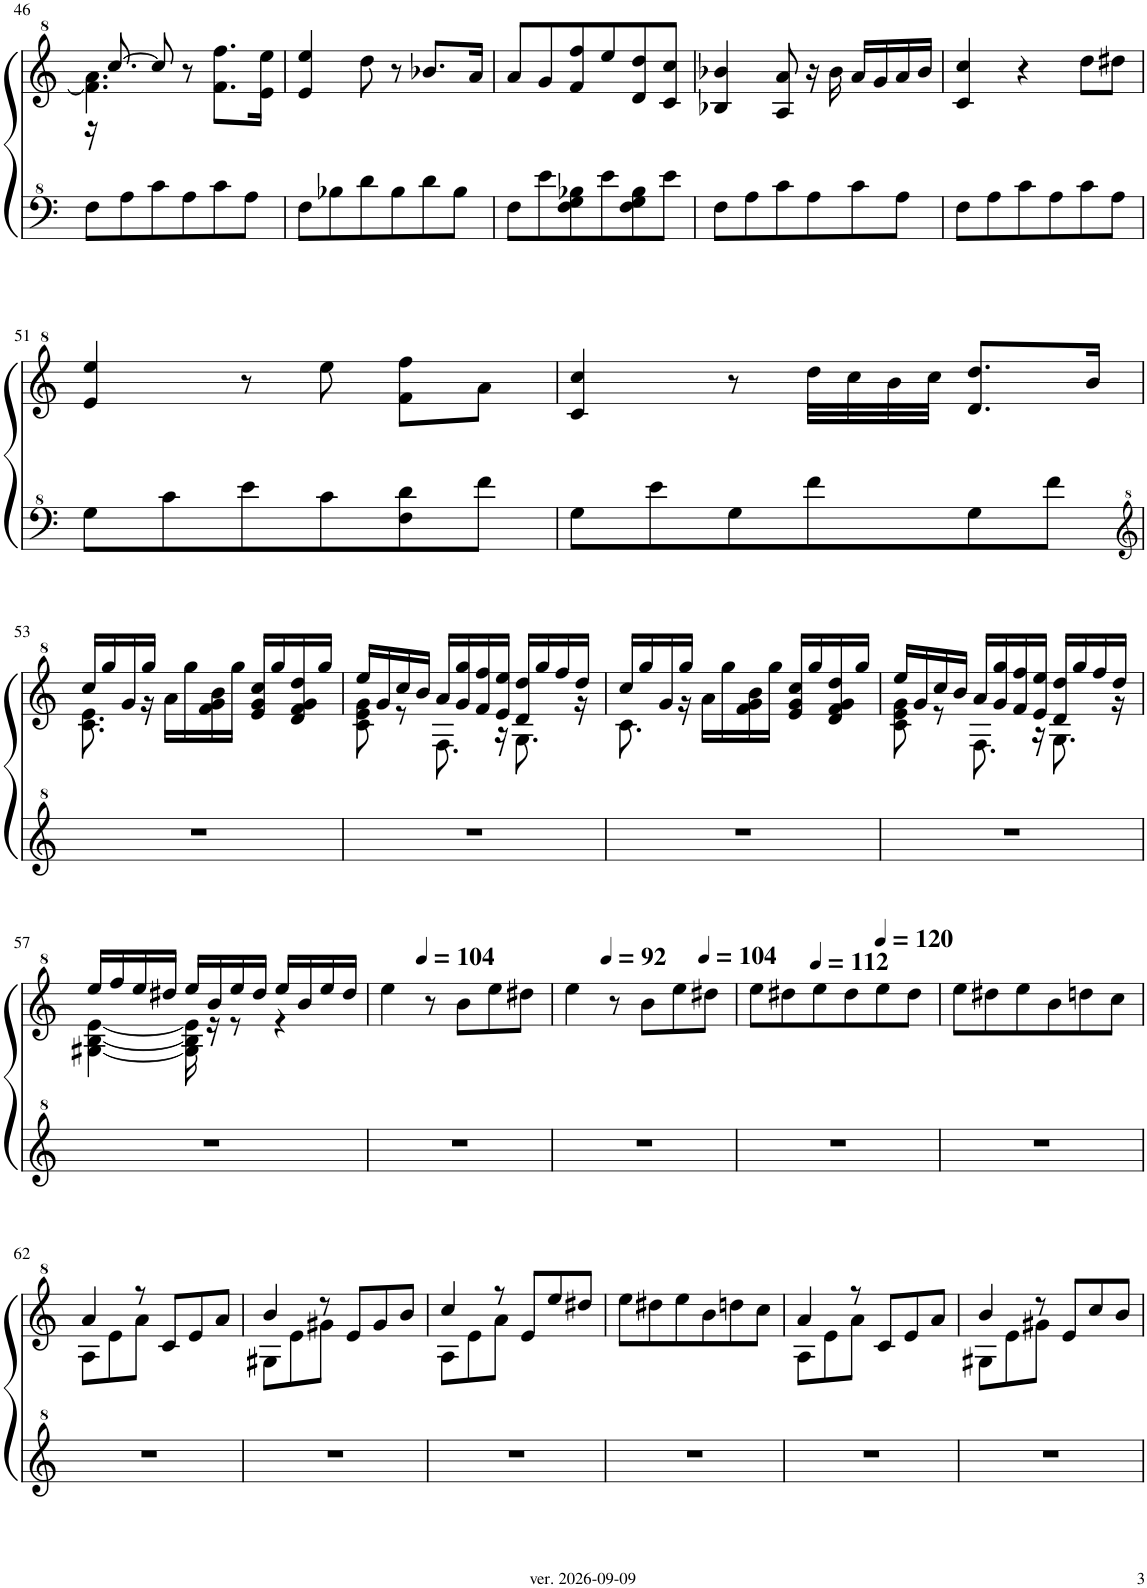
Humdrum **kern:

**kern	**kern
*part1	*part1
*staff2	*staff1
*I"パンフルート	*
!!LO:PB:g=z
*clefF^4	*clefG^2
*k[]	*k[]
*M3/4	*M3/4
=46	=46
*	*^
8f\L	4.ff\] 4.aa\	16r
.	.	[8.ccc/
8a\	.	.
8cc\	.	8ccc/]
8a\	8r	4.ryy
8cc\	8.ff\ 8.fff\L	.
8a\J	.	.
.	16ee\ 16eee\Jk	.
*	*v	*v
=47	=47
8f\L	4ee/ 4eee/
8b-X\	.
8dd\	8ddd\
8b-\	8r
8dd\	8.bb-X/L
8b-\J	.
.	16aa/Jk
=48	=48
8f\L	8aa/L
8ee\	8gg/
8f\ 8g\ 8b-X\	8ff/ 8fff/
8ee\	8eee/
8f\ 8g\ 8b-\	8dd/ 8ddd/
8ee\J	8cc/ 8ccc/J
=49	=49
8f\L	4b-X/ 4bb-X/
8a\	.
8cc\	8a/ 8aa/
8a\	16r
.	16bb-\
8cc\	16aa/LL
.	16gg/
8a\J	16aa/
.	16bb-/JJ
=50	=50
8f\L	4cc/ 4ccc/
8a\	.
8cc\	4r
8a\	.
8cc\	8ddd\L
8a\J	8ddd#X\J
!!LO:LB:g=z
=51	=51
8g\L	4ee/ 4eee/
8cc\	.
8ee\	8r
8cc\	8eee\
8f\ 8dd\	8ff\ 8fff\L
8ff\J	8aa\J
=52	=52
8g\L	4cc/ 4ccc/
8ee\	.
8g\	8r
8ff\	32ddd\LLL
.	32ccc\
.	32bb\
.	32ccc\JJJ
8g\	8.dd/ 8.ddd/L
8ff\J	.
.	16bb/Jk
!!LO:LB:g=z
=53	=53
*clefG^2	*
*	*^
2.r	16ccc/LL	8.cc\ 8.ee\
.	16ggg/	.
.	16gg/	.
.	16ggg/JJ	16r
.	16aa\LL	2ryy
.	16ggg\	.
.	16ff\ 16gg\ 16bb\	.
.	16ggg\JJ	.
.	16ee/ 16gg/ 16ccc/LL	.
.	16ggg/	.
.	16dd/ 16ff/ 16gg/ 16ddd/	.
.	16ggg/JJ	.
=54	=54	=54
2.r	16eee/LL	8cc\ 8ee\ 8gg\
.	16gg/	.
.	16ccc/	8r
.	16bb/JJ	.
.	16aa/LL	8.f\
.	16gg/ 16ggg/	.
.	16ff/ 16fff/	.
.	16ee/ 16eee/JJ	16r
.	16dd/ 16ddd/LL	8.g\
.	16ggg/	.
.	16fff/	.
.	16ddd/JJ	16r
=55	=55	=55
2.r	16ccc/LL	8.cc\
.	16ggg/	.
.	16gg/	.
.	16ggg/JJ	16r
.	16aa\LL	2ryy
.	16ggg\	.
.	16ff\ 16gg\ 16bb\	.
.	16ggg\JJ	.
.	16ee/ 16gg/ 16ccc/LL	.
.	16ggg/	.
.	16dd/ 16ff/ 16gg/ 16ddd/	.
.	16ggg/JJ	.
=56	=56	=56
2.r	16eee/LL	8cc\ 8ee\ 8gg\
.	16gg/	.
.	16ccc/	8r
.	16bb/JJ	.
.	16aa/LL	8.f\
.	16gg/ 16ggg/	.
.	16ff/ 16fff/	.
.	16ee/ 16eee/JJ	16r
.	16dd/ 16ddd/LL	8.g\
.	16ggg/	.
.	16fff/	.
.	16ddd/JJ	16r
!!LO:LB:g=z	!!
=57	=57	=57
2.r	16eee/LL	[4g#X\ [4b\ [4ee\
.	16fff/	.
.	16eee/	.
.	16ddd#X/JJ	.
.	16eee/LL	16g#\] 16b\] 16ee\]
.	16bb/	16r
.	16eee/	8r
.	16ddd#/JJ	.
.	16eee/LL	4r
.	16bb/	.
.	16eee/	.
.	16ddd#/JJ	.
*	*v	*v
=58	=58
2.r	4eee\
*	*MM104
.	8r
.	8bb\L
.	8eee\
.	8ddd#X\J
=59	=59
2.r	4eee\
*	*MM92
.	8r
.	8bb\L
.	8eee\
*	*MM104
.	8ddd#X\J
=60	=60
2.r	8eee\L
.	8ddd#X\
*	*MM112
.	8eee\
.	8ddd#\
*	*MM120
.	8eee\
.	8ddd#\J
=61	=61
2.r	8eee\L
.	8ddd#X\
.	8eee\
.	8bb\
.	8dddn\
.	8ccc\J
!!LO:LB:g=z
=62	=62
*	*^
2.r	4aa/	8a\L
.	.	8ee\
.	8r	8aa\J
.	8cc/L	4.ryy
.	8ee/	.
.	8aa/J	.
=63	=63	=63
2.r	4bb/	8g#X\L
.	.	8ee\
.	8r	8gg#X\J
.	8ee/L	4.ryy
.	8gg#/	.
.	8bb/J	.
=64	=64	=64
2.r	4ccc/	8a\L
.	.	8ee\
.	8r	8aa\J
.	8ee/L	4.ryy
.	8eee/	.
.	8ddd#X/J	.
*	*v	*v
=65	=65
2.r	8eee\L
.	8ddd#X\
.	8eee\
.	8bb\
.	8dddn\
.	8ccc\J
=66	=66
*	*^
2.r	4aa/	8a\L
.	.	8ee\
.	8r	8aa\J
.	8cc/L	4.ryy
.	8ee/	.
.	8aa/J	.
=67	=67	=67
2.r	4bb/	8g#X\L
.	.	8ee\
.	8r	8gg#X\J
.	8ee/L	4.ryy
.	8ccc/	.
.	8bb/J	.
*	*v	*v
=	=
*-	*-
